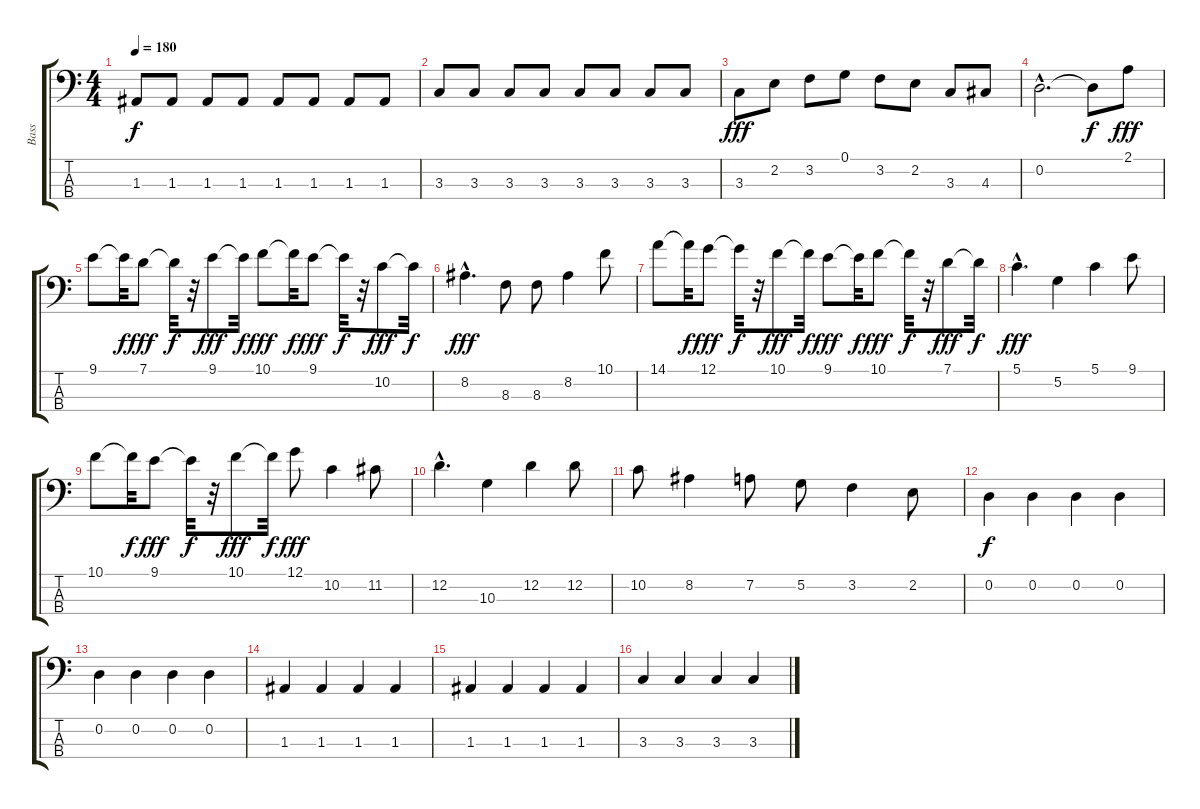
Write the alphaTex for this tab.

\track ("Bass" "Bass") {instrument electricbasspick}
\staff {score tabs}
\tuning (G2 D2 A1 E1) {hide}
\ts (4 4)
\tempo 180
\clef f4
\ks c
1.3.8{dy f} 1.3.8 1.3.8 1.3.8 1.3.8 1.3.8 1.3.8 1.3.8 |
3.3.8 3.3.8 3.3.8 3.3.8 3.3.8 3.3.8 3.3.8 3.3.8 |
3.3.8{dy fff} 2.2.8 3.2.8 0.1.8 3.2.8 2.2.8 3.3.8 4.3.8 |
0.2{hac}.2{d volume 16} 0.2{t}.8{dy f} 2.1.8{dy fff} |
9.1.8 9.1{t}.32{dy f} 7.1.8{dy fff} 7.1{t}.32{dy f} r.32 9.1.8{dy fff} 9.1{t}.32{dy f} 10.1.8{dy fff} 10.1{t}.32{dy f} 9.1.8{dy fff} 9.1{t}.32{dy f} r.32 10.2.8{dy fff} 10.2{t}.32{dy f} |
8.2{hac}.4{d dy fff} 8.3.8 8.3.8 8.2.4 10.1.8 |
14.1.8 14.1{t}.32{dy f} 12.1.8{dy fff} 12.1{t}.32{dy f} r.32 10.1.8{dy fff} 10.1{t}.32{dy f} 9.1.8{dy fff} 9.1{t}.32{dy f} 10.1.8{dy fff} 10.1{t}.32{dy f} r.32 7.1.8{dy fff} 7.1{t}.32{dy f} |
5.1{hac}.4{d dy fff} 5.2.4 5.1.4 9.1.8 |
10.1.8 10.1{t}.32{dy f} 9.1.8{dy fff} 9.1{t}.32{dy f} r.32 10.1.8{dy fff} 10.1{t}.32{dy f} 12.1.8{dy fff} 10.2.4 11.2.8 |
12.2{hac}.4{d} 10.3.4 12.2.4 12.2.8 |
10.2.8 8.2.4 7.2.8 5.2.8 3.2.4 2.2.8 |
0.2.4{dy f volume 12} 0.2.4 0.2.4 0.2.4 |
0.2.4 0.2.4 0.2.4 0.2.4 |
1.3.4 1.3.4 1.3.4 1.3.4 |
1.3.4 1.3.4 1.3.4 1.3.4 |
3.3.4 3.3.4 3.3.4 3.3.4
